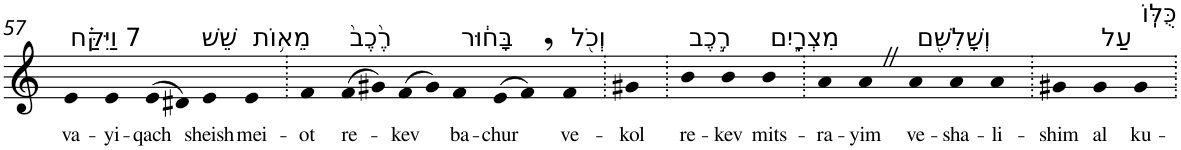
**kern	**text
*part1	*part1
*staff1	*staff1
*I"Piano	*
*I'Pno	*
!!LO:PB:g=z
*clefG2	*
*k[]	*
=57	=57
!LO:TX:a:t=7 וַיִּקַּ֗ח	!
!	!LO:LY:b
4e	va-
!	!LO:LY:b
4e	-yi-
!	!LO:LY:b
(>8e	-qach
8d#X)	.
!LO:TX:a:t=שֵׁשׁ	!
!	!LO:LY:b
4e	sheish
!LO:TX:a:t=מֵא֥וֹת	!
!	!LO:LY:b
4e	mei-
=58.	=58.
!	!LO:LY:b
4f	-ot
!LO:TX:a:t=רֶ֙כֶב֙	!
!	!LO:LY:b
(>8f	re-
8g#X)	.
!	!LO:LY:b
(>8f	-kev
8g#)	.
!LO:TX:a:t=בָּח֔וּר	!
!	!LO:LY:b
4f	ba-
!	!LO:LY:b
(>8e	-chur
8f,)	.
!LO:TX:a:t=וְכֹ֖ל	!
!	!LO:LY:b
4f	ve-
=59.	=59.
!	!LO:LY:b
4g#X	-kol
=60.	=60.
!LO:TX:a:t=רֶ֣כֶב	!
!	!LO:LY:b
4b	re-
!	!LO:LY:b
4b	-kev
!LO:TX:a:t=מִצְרָ֑יִם	!
!	!LO:LY:b
4b	mits-
=61.	=61.
!	!LO:LY:b
4a	-ra-
!	!LO:LY:b
4aZ	-yim
!LO:TX:a:t=וְשָׁלִשִׁ֖ם	!
!	!LO:LY:b
4a	ve-
!	!LO:LY:b
4a	-sha-
!	!LO:LY:b
4a	-li-
=62.	=62.
!	!LO:LY:b
4g#X	-shim
!LO:TX:a:t=עַל	!
!	!LO:LY:b
4g#	al
!LO:TX:a:t=כֻּלּֽוֹ	!
!	!LO:LY:b
4g#	ku-
=.	=.
*-	*-
